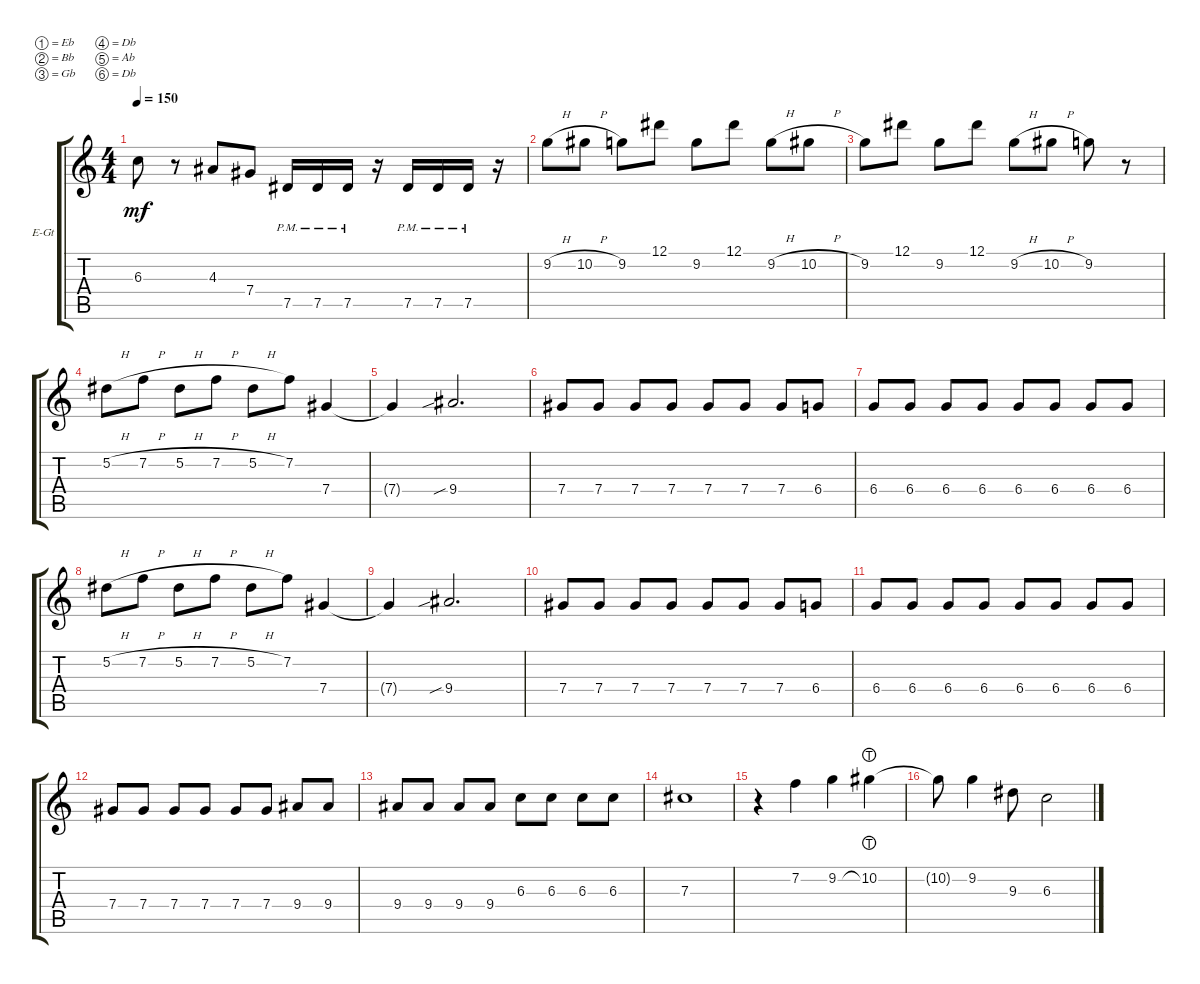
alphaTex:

\defaultSystemsLayout 4
\bracketExtendMode groupsimilarinstruments
\firstSystemTrackNameOrientation horizontal
\otherSystemsTrackNameOrientation horizontal
\track ("Justin deBlieck (Lead)" "E-Gt") {instrument distortionguitar}
\staff {score tabs}
\tuning (Eb4 Bb3 Gb3 Db3 Ab2 Db2)
\ts (4 4)
\tempo 150
\clef g2
\ks c
6.3.8{dy mf} r.8 4.3.8 7.4.8 7.5{pm}.16 7.5{pm}.16 7.5{pm}.16 r.16 7.5{pm}.16 7.5{pm}.16 7.5{pm}.16 r.16 |
9.2{h}.8 10.2{h}.8 9.2.8 12.1.8 9.2.8 12.1.8 9.2{h}.8 10.2{h}.8 |
9.2.8 12.1.8 9.2.8 12.1.8 9.2{h}.8 10.2{h}.8 9.2.8 r.8 |
5.2{h}.8 7.2{h}.8 5.2{h}.8 7.2{h}.8 5.2{h}.8 7.2.8 7.4.4 |
7.4{t}.4 9.4{sib}.2{d} |
7.4.8 7.4.8 7.4.8 7.4.8 7.4.8 7.4.8 7.4.8 6.4.8 |
6.4.8 6.4.8 6.4.8 6.4.8 6.4.8 6.4.8 6.4.8 6.4.8 |
5.2{h}.8 7.2{h}.8 5.2{h}.8 7.2{h}.8 5.2{h}.8 7.2.8 7.4.4 |
7.4{t}.4 9.4{sib}.2{d} |
7.4.8 7.4.8 7.4.8 7.4.8 7.4.8 7.4.8 7.4.8 6.4.8 |
6.4.8 6.4.8 6.4.8 6.4.8 6.4.8 6.4.8 6.4.8 6.4.8 |
7.4.8 7.4.8 7.4.8 7.4.8 7.4.8 7.4.8 9.4.8 9.4.8 |
9.4.8 9.4.8 9.4.8 9.4.8 6.3.8 6.3.8 6.3.8 6.3.8 |
7.3.1 |
r.4 7.2.4 9.2.4 10.2{lht}.4 |
10.2{t}.8 9.2.4 9.3.8 6.3.2
